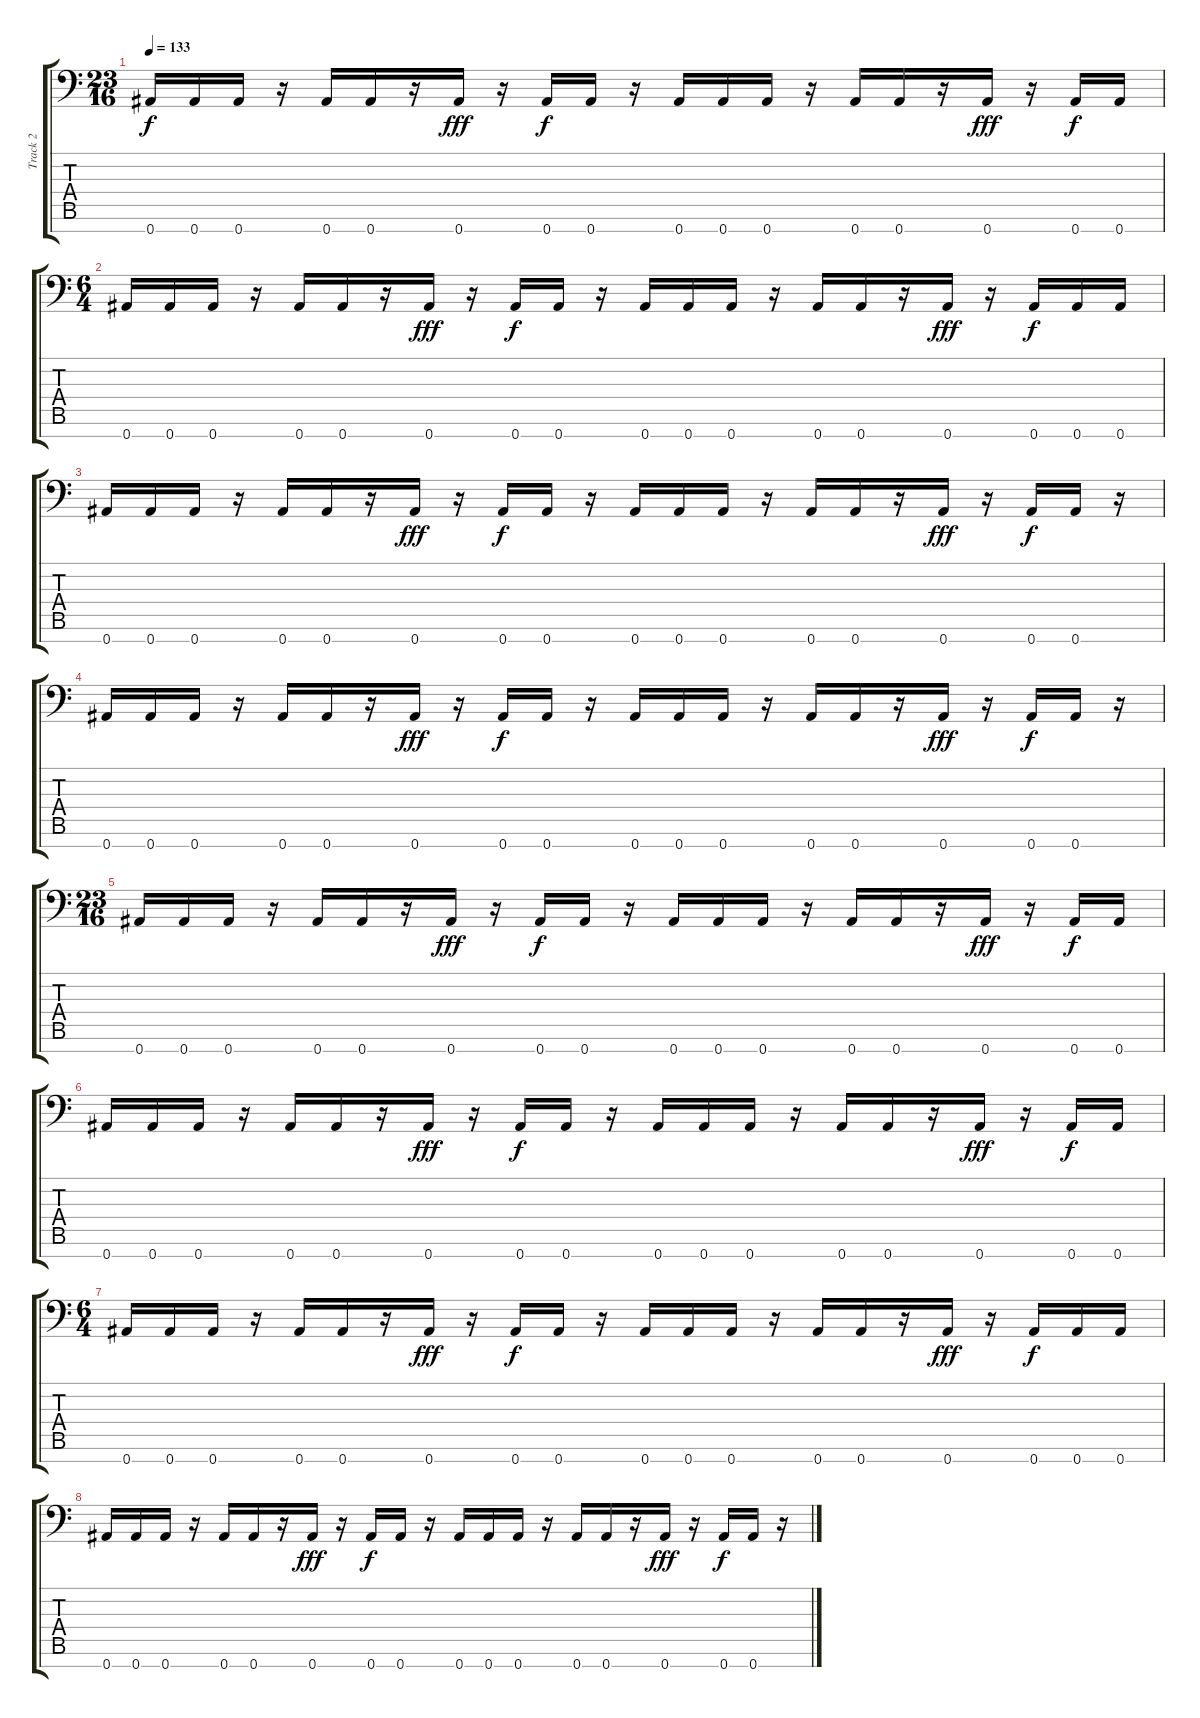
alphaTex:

\track ("Track 2" "Track 2") {instrument distortionguitar}
\staff {score tabs}
\tuning (Eb4 Bb3 Gb3 Db3 Ab2 Eb2 Bb1) {hide}
\ts (23 16)
\tempo 133
\clef f4
\ks c
0.7.16{dy f} 0.7.16 0.7.16 r.16 0.7.16 0.7.16 r.16 0.7.16{dy fff} r.16 0.7.16{dy f} 0.7.16 r.16 0.7.16 0.7.16 0.7.16 r.16 0.7.16 0.7.16 r.16 0.7.16{dy fff} r.16 0.7.16{dy f} 0.7.16 |
\ts (6 4)
0.7.16 0.7.16 0.7.16 r.16 0.7.16 0.7.16 r.16 0.7.16{dy fff} r.16 0.7.16{dy f} 0.7.16 r.16 0.7.16 0.7.16 0.7.16 r.16 0.7.16 0.7.16 r.16 0.7.16{dy fff} r.16 0.7.16{dy f} 0.7.16 0.7.16 |
0.7.16 0.7.16 0.7.16 r.16 0.7.16 0.7.16 r.16 0.7.16{dy fff} r.16 0.7.16{dy f} 0.7.16 r.16 0.7.16 0.7.16 0.7.16 r.16 0.7.16 0.7.16 r.16 0.7.16{dy fff} r.16 0.7.16{dy f} 0.7.16 r.16 |
0.7.16 0.7.16 0.7.16 r.16 0.7.16 0.7.16 r.16 0.7.16{dy fff} r.16 0.7.16{dy f} 0.7.16 r.16 0.7.16 0.7.16 0.7.16 r.16 0.7.16 0.7.16 r.16 0.7.16{dy fff} r.16 0.7.16{dy f} 0.7.16 r.16 |
\ts (23 16)
0.7.16 0.7.16 0.7.16 r.16 0.7.16 0.7.16 r.16 0.7.16{dy fff} r.16 0.7.16{dy f} 0.7.16 r.16 0.7.16 0.7.16 0.7.16 r.16 0.7.16 0.7.16 r.16 0.7.16{dy fff} r.16 0.7.16{dy f} 0.7.16 |
0.7.16 0.7.16 0.7.16 r.16 0.7.16 0.7.16 r.16 0.7.16{dy fff} r.16 0.7.16{dy f} 0.7.16 r.16 0.7.16 0.7.16 0.7.16 r.16 0.7.16 0.7.16 r.16 0.7.16{dy fff} r.16 0.7.16{dy f} 0.7.16 |
\ts (6 4)
0.7.16 0.7.16 0.7.16 r.16 0.7.16 0.7.16 r.16 0.7.16{dy fff} r.16 0.7.16{dy f} 0.7.16 r.16 0.7.16 0.7.16 0.7.16 r.16 0.7.16 0.7.16 r.16 0.7.16{dy fff} r.16 0.7.16{dy f} 0.7.16 0.7.16 |
0.7.16 0.7.16 0.7.16 r.16 0.7.16 0.7.16 r.16 0.7.16{dy fff} r.16 0.7.16{dy f} 0.7.16 r.16 0.7.16 0.7.16 0.7.16 r.16 0.7.16 0.7.16 r.16 0.7.16{dy fff} r.16 0.7.16{dy f} 0.7.16 r.16
